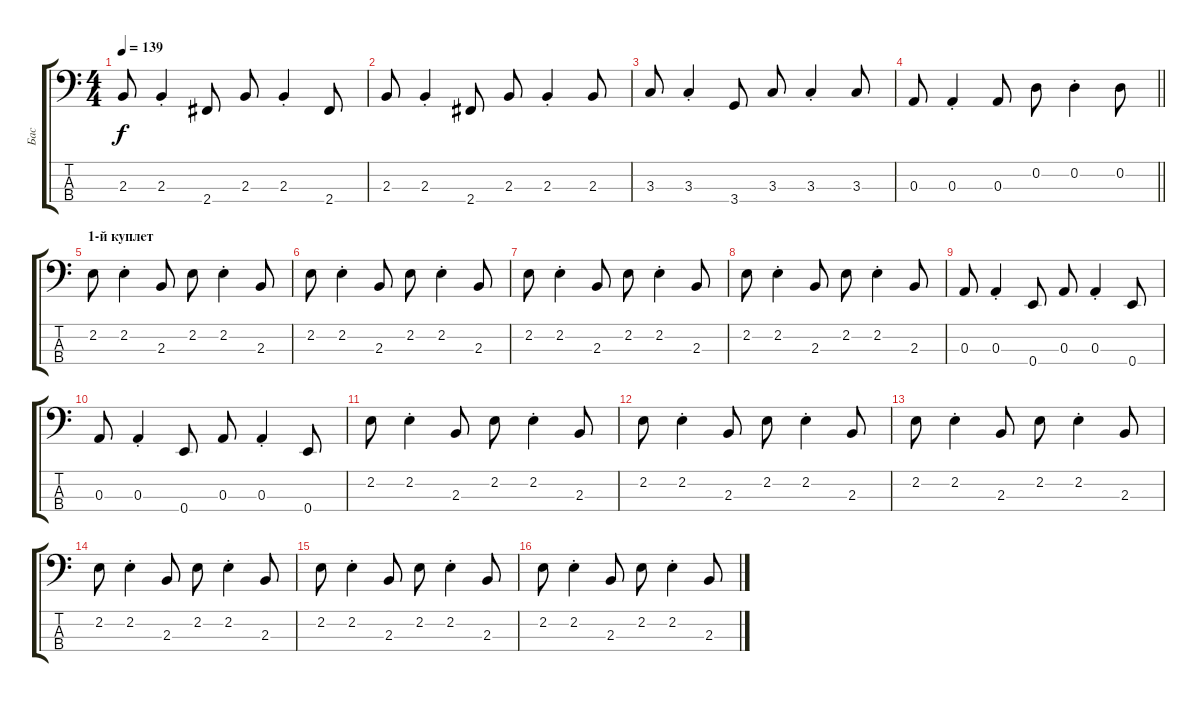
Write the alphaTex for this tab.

\track ("Бас" "Бас") {instrument electricbassfinger}
\staff {score tabs}
\tuning (G2 D2 A1 E1) {hide}
\ts (4 4)
\tempo 139
\clef f4
\ks c
2.3.8{dy f} 2.3{st}.4 2.4.8 2.3.8 2.3{st}.4 2.4.8 |
2.3.8 2.3{st}.4 2.4.8 2.3.8 2.3{st}.4 2.3.8 |
3.3.8 3.3{st}.4 3.4.8 3.3.8 3.3{st}.4 3.3.8 |
\barLineRight lightlight
0.3.8 0.3{st}.4 0.3.8 0.2.8 0.2{st}.4 0.2.8 |
\section ("" "1-й куплет")
2.2.8 2.2{st}.4 2.3.8 2.2.8 2.2{st}.4 2.3.8 |
2.2.8 2.2{st}.4 2.3.8 2.2.8 2.2{st}.4 2.3.8 |
2.2.8 2.2{st}.4 2.3.8 2.2.8 2.2{st}.4 2.3.8 |
2.2.8 2.2{st}.4 2.3.8 2.2.8 2.2{st}.4 2.3.8 |
0.3.8 0.3{st}.4 0.4.8 0.3.8 0.3{st}.4 0.4.8 |
0.3.8 0.3{st}.4 0.4.8 0.3.8 0.3{st}.4 0.4.8 |
2.2.8 2.2{st}.4 2.3.8 2.2.8 2.2{st}.4 2.3.8 |
2.2.8 2.2{st}.4 2.3.8 2.2.8 2.2{st}.4 2.3.8 |
2.2.8 2.2{st}.4 2.3.8 2.2.8 2.2{st}.4 2.3.8 |
2.2.8 2.2{st}.4 2.3.8 2.2.8 2.2{st}.4 2.3.8 |
2.2.8 2.2{st}.4 2.3.8 2.2.8 2.2{st}.4 2.3.8 |
2.2.8 2.2{st}.4 2.3.8 2.2.8 2.2{st}.4 2.3.8
